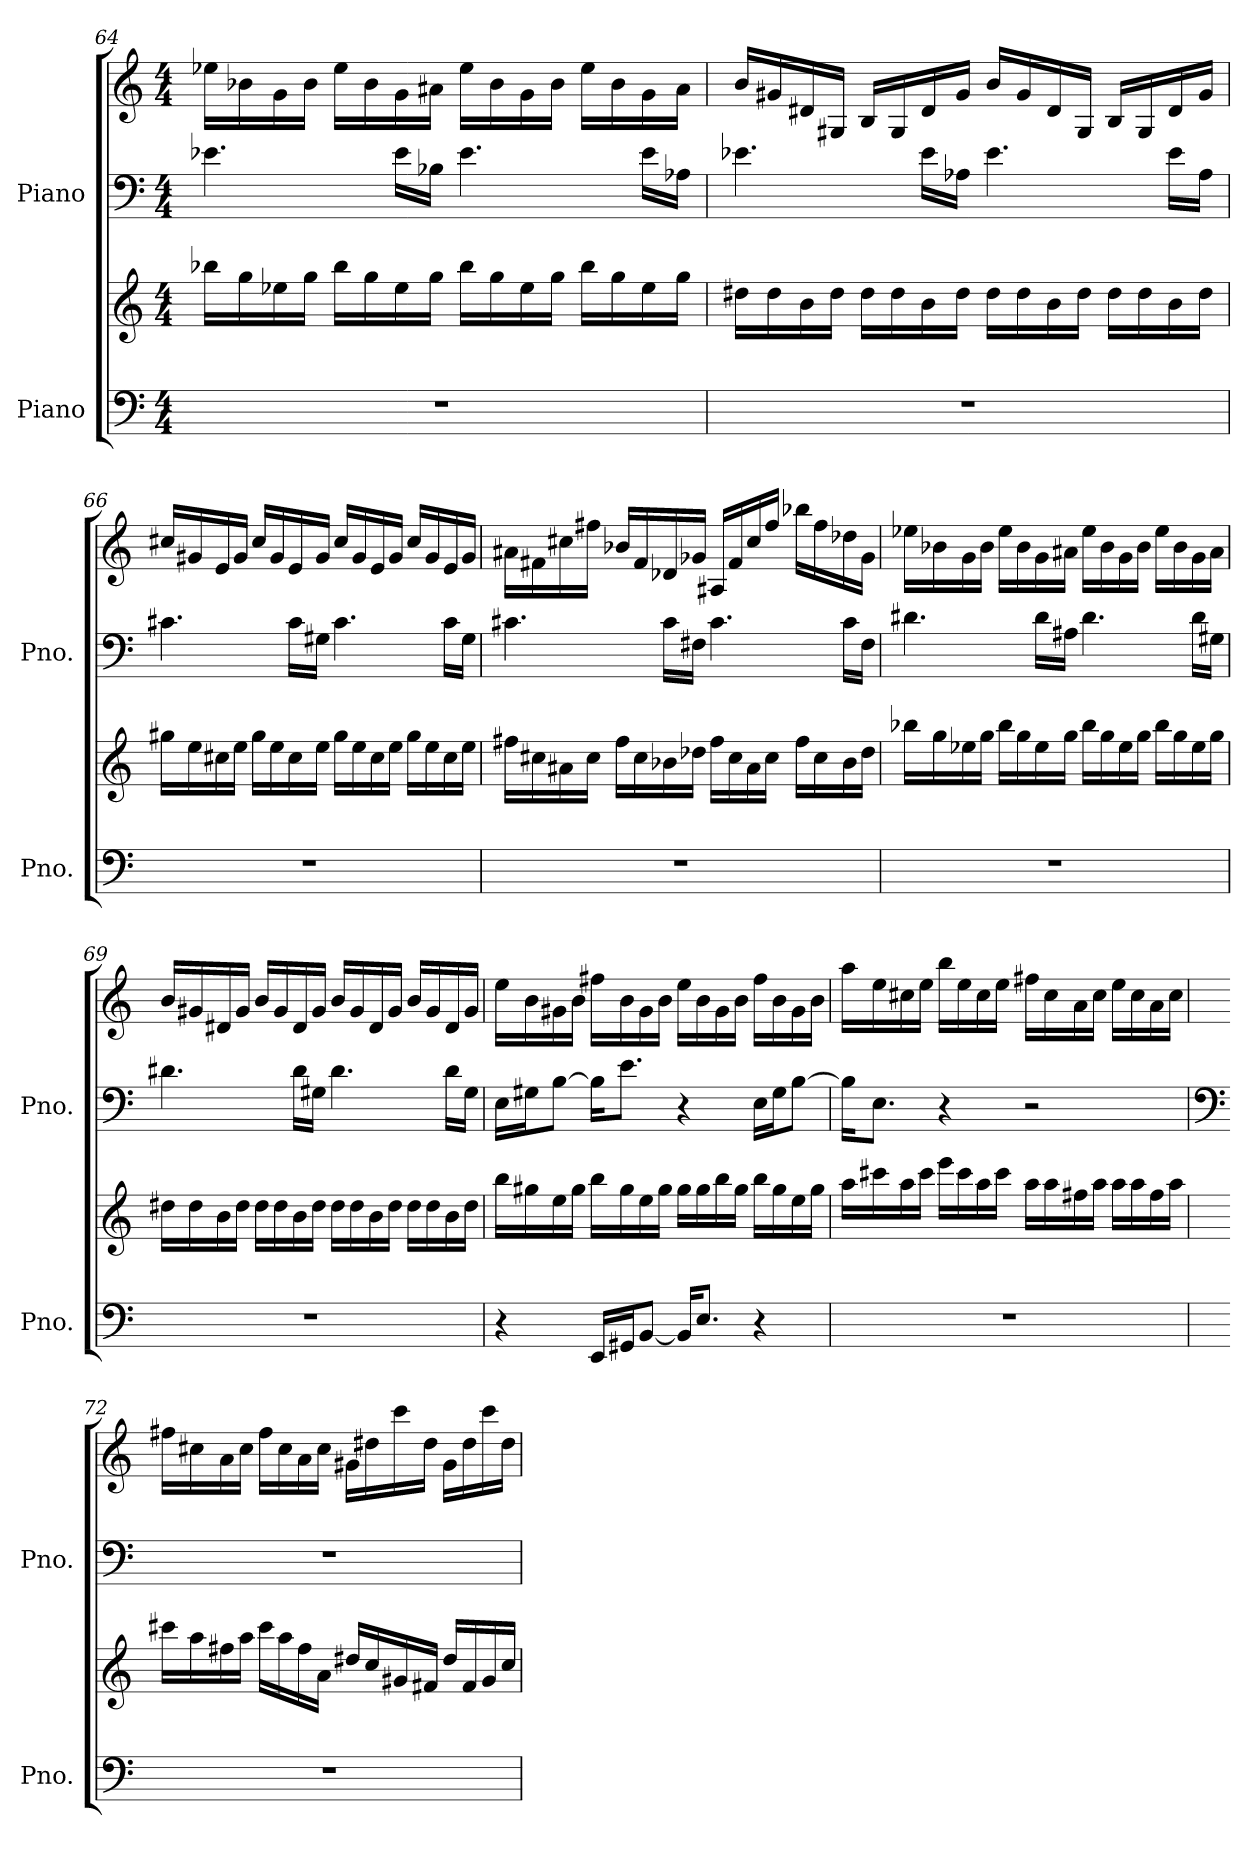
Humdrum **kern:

**kern	**kern	**kern	**kern
*part2	*part2	*part1	*part1
*staff4	*staff3	*staff2	*staff1
*I"Piano	*	*I"Piano	*
*I'Pno.	*	*I'Pno.	*
*clefF4	*clefG2	*clefF4	*clefG2
*k[]	*k[]	*k[]	*k[]
*M4/4	*M4/4	*M4/4	*M4/4
=64	=64	=64	=64
1r	16bb-X\LL	4.e-X\	16ee-X\LL
.	16gg\	.	16b-X\
.	16ee-X\	.	16g\
.	16gg\JJ	.	16b-\JJ
.	16bb-\LL	.	16ee-\LL
.	16gg\	.	16b-\
.	16ee-\	16e-\LL	16g\
.	16gg\JJ	16B-X\JJ	16a#X\JJ
.	16bb-\LL	4.e-\	16ee-\LL
.	16gg\	.	16b-\
.	16ee-\	.	16g\
.	16gg\JJ	.	16b-\JJ
.	16bb-\LL	.	16ee-\LL
.	16gg\	.	16b-\
.	16ee-\	16e-\LL	16g\
.	16gg\JJ	16A-X\JJ	16a#\JJ
!!LO:LB:g=z
=65	=65	=65	=65
1r	16dd#X\LL	4.e-X\	16b/LL
.	16dd#\	.	16g#X/
.	16b\	.	16d#X/
.	16dd#\JJ	.	16G#X/JJ
.	16dd#\LL	.	16B/LL
.	16dd#\	.	16G#/
.	16b\	16e-\LL	16d#/
.	16dd#\JJ	16A-X\JJ	16g#/JJ
.	16dd#\LL	4.e-\	16b/LL
.	16dd#\	.	16g#/
.	16b\	.	16d#/
.	16dd#\JJ	.	16G#/JJ
.	16dd#\LL	.	16B/LL
.	16dd#\	.	16G#/
.	16b\	16e-\LL	16d#/
.	16dd#\JJ	16A-\JJ	16g#/JJ
=66	=66	=66	=66
1r	16gg#X\LL	4.c#X\	16cc#X/LL
.	16ee\	.	16g#X/
.	16cc#X\	.	16e/
.	16ee\JJ	.	16g#/JJ
.	16gg#\LL	.	16cc#/LL
.	16ee\	.	16g#/
.	16cc#\	16c#\LL	16e/
.	16ee\JJ	16G#X\JJ	16g#/JJ
.	16gg#\LL	4.c#\	16cc#/LL
.	16ee\	.	16g#/
.	16cc#\	.	16e/
.	16ee\JJ	.	16g#/JJ
.	16gg#\LL	.	16cc#/LL
.	16ee\	.	16g#/
.	16cc#\	16c#\LL	16e/
.	16ee\JJ	16G#\JJ	16g#/JJ
!!LO:PB:g=z
=67	=67	=67	=67
1r	16ff#X\LL	4.c#X\	16a#X\LL
.	16cc#X\	.	16f#X\
.	16a#X\	.	16cc#X\
.	16cc#\JJ	.	16ff#X\JJ
.	16ff#\LL	.	16b-X/LL
.	16cc#\	.	16f#/
.	16b-X\	16c#\LL	16d-X/
.	16dd-X\JJ	16F#X\JJ	16g-X/JJ
.	16ff#\LL	4.c#\	16A#X/LL
.	16cc#\	.	16f#/
.	16a#\	.	16cc#/
.	16cc#\JJ	.	16ff#/JJ
.	16ff#\LL	.	16bb-X\LL
.	16cc#\	.	16ff#\
.	16b-\	16c#\LL	16dd-X\
.	16dd-\JJ	16F#\JJ	16g-\JJ
=68	=68	=68	=68
1r	16bb-X\LL	4.d#X\	16ee-X\LL
.	16gg\	.	16b-X\
.	16ee-X\	.	16g\
.	16gg\JJ	.	16b-\JJ
.	16bb-\LL	.	16ee-\LL
.	16gg\	.	16b-\
.	16ee-\	16d#\LL	16g\
.	16gg\JJ	16A#X\JJ	16a#X\JJ
.	16bb-\LL	4.d#\	16ee-\LL
.	16gg\	.	16b-\
.	16ee-\	.	16g\
.	16gg\JJ	.	16b-\JJ
.	16bb-\LL	.	16ee-\LL
.	16gg\	.	16b-\
.	16ee-\	16d#\LL	16g\
.	16gg\JJ	16G#X\JJ	16a#\JJ
!!LO:LB:g=z
=69	=69	=69	=69
1r	16dd#X\LL	4.d#X\	16b/LL
.	16dd#\	.	16g#X/
.	16b\	.	16d#X/
.	16dd#\JJ	.	16g#/JJ
.	16dd#\LL	.	16b/LL
.	16dd#\	.	16g#/
.	16b\	16d#\LL	16d#/
.	16dd#\JJ	16G#X\JJ	16g#/JJ
.	16dd#\LL	4.d#\	16b/LL
.	16dd#\	.	16g#/
.	16b\	.	16d#/
.	16dd#\JJ	.	16g#/JJ
.	16dd#\LL	.	16b/LL
.	16dd#\	.	16g#/
.	16b\	16d#\LL	16d#/
.	16dd#\JJ	16G#\JJ	16g#/JJ
=70	=70	=70	=70
4r	16bb\LL	16E\LL	16ee\LL
.	16gg#X\	16G#X\J	16b\
.	16ee\	[8B\J	16g#X\
.	16gg#\JJ	.	16b\JJ
16EE/LL	16bb\LL	16B\KL]	16ff#X\LL
16GG#X/J	16gg#\	8.e\J	16b\
[8BB/J	16ee\	.	16g#\
.	16gg#\JJ	.	16b\JJ
16BB/KL]	16gg#\LL	4r	16ee\LL
8.E/J	16gg#\	.	16b\
.	16bb\	.	16g#\
.	16gg#\JJ	.	16b\JJ
4r	16bb\LL	16E\LL	16ff#\LL
.	16gg#\	16G#\J	16b\
.	16ee\	[8B\J	16g#\
.	16gg#\JJ	.	16b\JJ
!!LO:LB:g=z
=71	=71	=71	=71
1r	16aa\LL	16B\KL]	16aa\LL
.	16ccc#X\	8.E\J	16ee\
.	16aa\	.	16cc#X\
.	16ccc#\JJ	.	16ee\JJ
.	16eee\LL	4r	16bb\LL
.	16ccc#\	.	16ee\
.	16aa\	.	16cc#\
.	16ccc#\JJ	.	16ee\JJ
.	16aa\LL	2r	16ff#X\LL
.	16aa\	.	16cc#\
.	16ff#X\	.	16a\
.	16aa\JJ	.	16cc#\JJ
.	16aa\LL	.	16ee\LL
.	16aa\	.	16cc#\
.	16ff#\	.	16a\
.	16aa\JJ	.	16cc#\JJ
=72	=72	=72	=72
*	*	*clefF4	*
1r	16ccc#X\LL	1r	16ff#X\LL
.	16aa\	.	16cc#X\
.	16ff#X\	.	16a\
.	16aa\JJ	.	16cc#\JJ
.	16ccc#\LL	.	16ff#\LL
.	16aa\	.	16cc#\
.	16ff#\	.	16a\
.	16a\JJ	.	16cc#\JJ
.	16dd#X/LL	.	16g#X\LL
.	16cc/	.	16dd#X\
.	16g#X/	.	16ccc\
.	16f#X/JJ	.	16dd#\JJ
.	16dd#/LL	.	16g#\LL
.	16f#/	.	16dd#\
.	16g#/	.	16ccc\
.	16cc/JJ	.	16dd#\JJ
=	=	=	=
*-	*-	*-	*-
